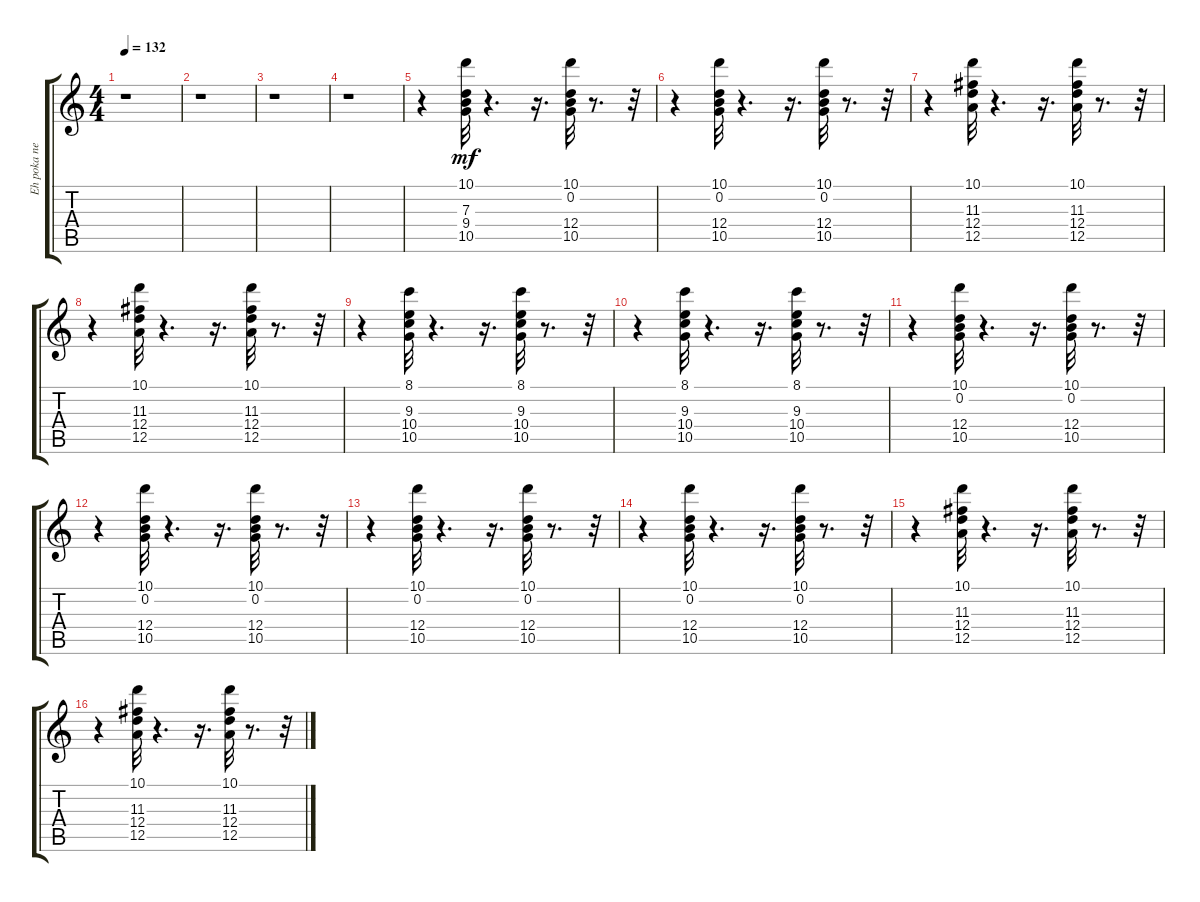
\track ("Eh poka ne poluchil" "Eh poka ne") {instrument electricguitarmuted}
\staff {score tabs}
\tuning (E4 B3 G3 D3 A2 E2) {hide}
\ts (4 4)
\tempo 132
\clef g2
\ks c
r.1{dy mf instrument electricguitarmuted} |
r.1 |
r.1 |
r.1 |
r.4 (10.1 7.3 9.4 10.5).32 r.4{d} r.16{d} (10.1 0.2 12.4 10.5).32 r.8{d} r.32 |
r.4 (10.1 0.2 12.4 10.5).32 r.4{d} r.16{d} (10.1 0.2 12.4 10.5).32 r.8{d} r.32 |
r.4 (10.1 11.3 12.4 12.5).32 r.4{d} r.16{d} (10.1 11.3 12.4 12.5).32 r.8{d} r.32 |
r.4 (10.1 11.3 12.4 12.5).32 r.4{d} r.16{d} (10.1 11.3 12.4 12.5).32 r.8{d} r.32 |
r.4 (8.1 9.3 10.4 10.5).32 r.4{d} r.16{d} (8.1 9.3 10.4 10.5).32 r.8{d} r.32 |
r.4 (8.1 9.3 10.4 10.5).32 r.4{d} r.16{d} (8.1 9.3 10.4 10.5).32 r.8{d} r.32 |
r.4 (10.1 0.2 12.4 10.5).32 r.4{d} r.16{d} (10.1 0.2 12.4 10.5).32 r.8{d} r.32 |
r.4 (10.1 0.2 12.4 10.5).32 r.4{d} r.16{d} (10.1 0.2 12.4 10.5).32 r.8{d} r.32 |
r.4 (10.1 0.2 12.4 10.5).32 r.4{d} r.16{d} (10.1 0.2 12.4 10.5).32 r.8{d} r.32 |
r.4 (10.1 0.2 12.4 10.5).32 r.4{d} r.16{d} (10.1 0.2 12.4 10.5).32 r.8{d} r.32 |
r.4 (10.1 11.3 12.4 12.5).32 r.4{d} r.16{d} (10.1 11.3 12.4 12.5).32 r.8{d} r.32 |
r.4 (10.1 11.3 12.4 12.5).32 r.4{d} r.16{d} (10.1 11.3 12.4 12.5).32 r.8{d} r.32
